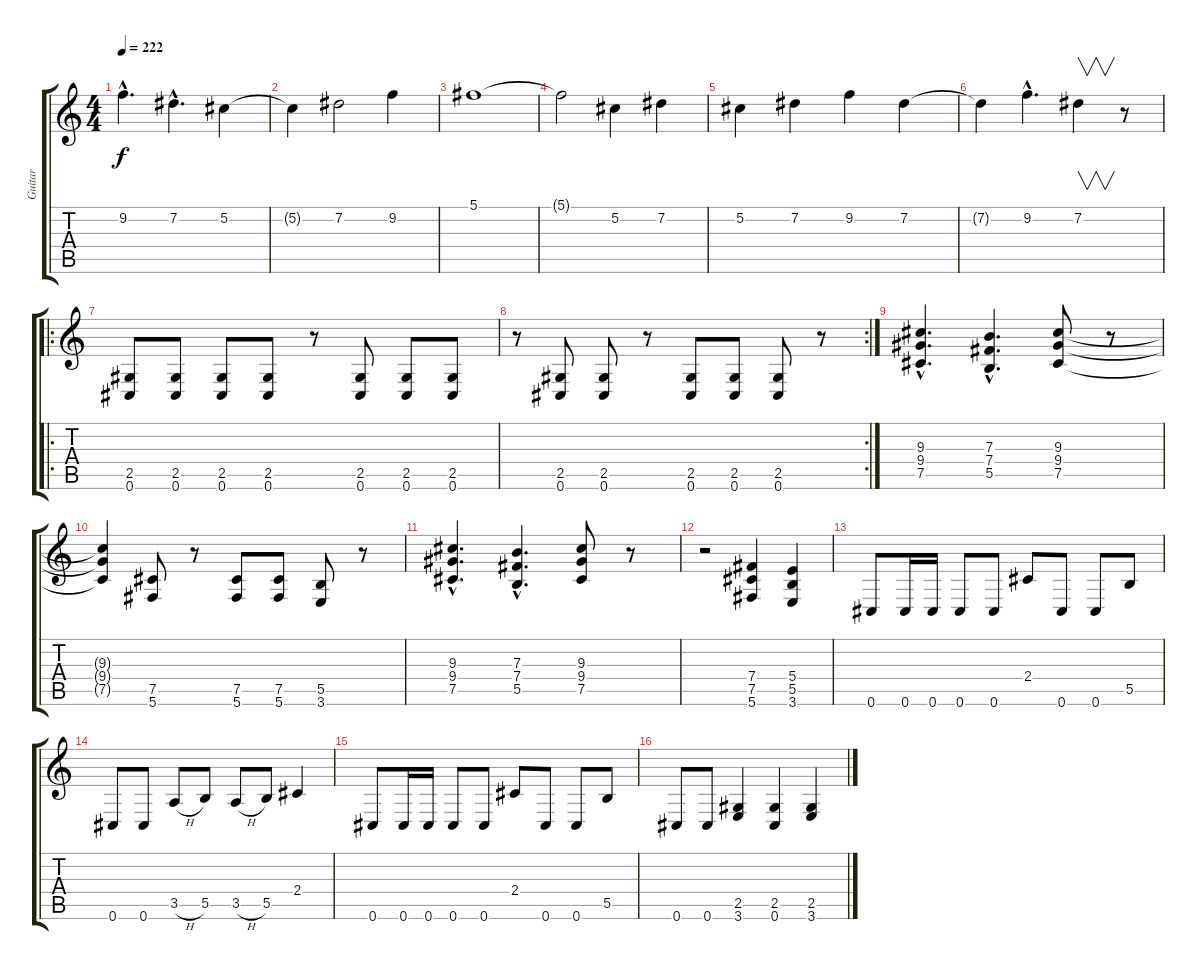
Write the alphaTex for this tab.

\track ("Guitar" "Guitar") {instrument distortionguitar}
\staff {score tabs}
\tuning (Db4 Ab3 E3 B2 Gb2 Db2) {hide}
\ts (4 4)
\tempo 222
\clef g2
\ks c
9.2{hac}.4{d dy f} 7.2{hac}.4{d} 5.2.4 |
5.2{t}.4 7.2.2 9.2.4 |
5.1.1 |
5.1{t}.2 5.2.4 7.2.4 |
5.2.4 7.2.4 9.2.4 7.2.4 |
7.2{t}.4 9.2{hac}.4{d} 7.2.4{v} r.8 |
\ro
(2.5 0.6).8 (2.5 0.6).8 (2.5 0.6).8 (2.5 0.6).8 r.8 (2.5 0.6).8 (2.5 0.6).8 (2.5 0.6).8 |
\rc 2
r.8 (2.5 0.6).8 (2.5 0.6).8 r.8 (2.5 0.6).8 (2.5 0.6).8 (2.5 0.6).8 r.8 |
(9.3{hac} 9.4{hac} 7.5{hac}).4{d} (7.3{hac} 7.4{hac} 5.5{hac}).4{d} (9.3 9.4 7.5).8 r.8 |
(9.3{t} 9.4{t} 7.5{t}).4 (7.5 5.6).8 r.8 (7.5 5.6).8 (7.5 5.6).8 (5.5 3.6).8 r.8 |
(9.3{hac} 9.4{hac} 7.5{hac}).4{d} (7.3{hac} 7.4{hac} 5.5{hac}).4{d} (9.3 9.4 7.5).8 r.8 |
r.2 (7.4 7.5 5.6).4 (5.4 5.5 3.6).4 |
0.6.8 0.6.16 0.6.16 0.6.8 0.6.8 2.4.8 0.6.8 0.6.8 5.5.8 |
0.6.8 0.6.8 3.5{h}.8 5.5.8 3.5{h}.8 5.5.8 2.4.4 |
0.6.8 0.6.16 0.6.16 0.6.8 0.6.8 2.4.8 0.6.8 0.6.8 5.5.8 |
0.6.8 0.6.8 (2.5 3.6).4 (2.5 0.6).4 (2.5 3.6).4
